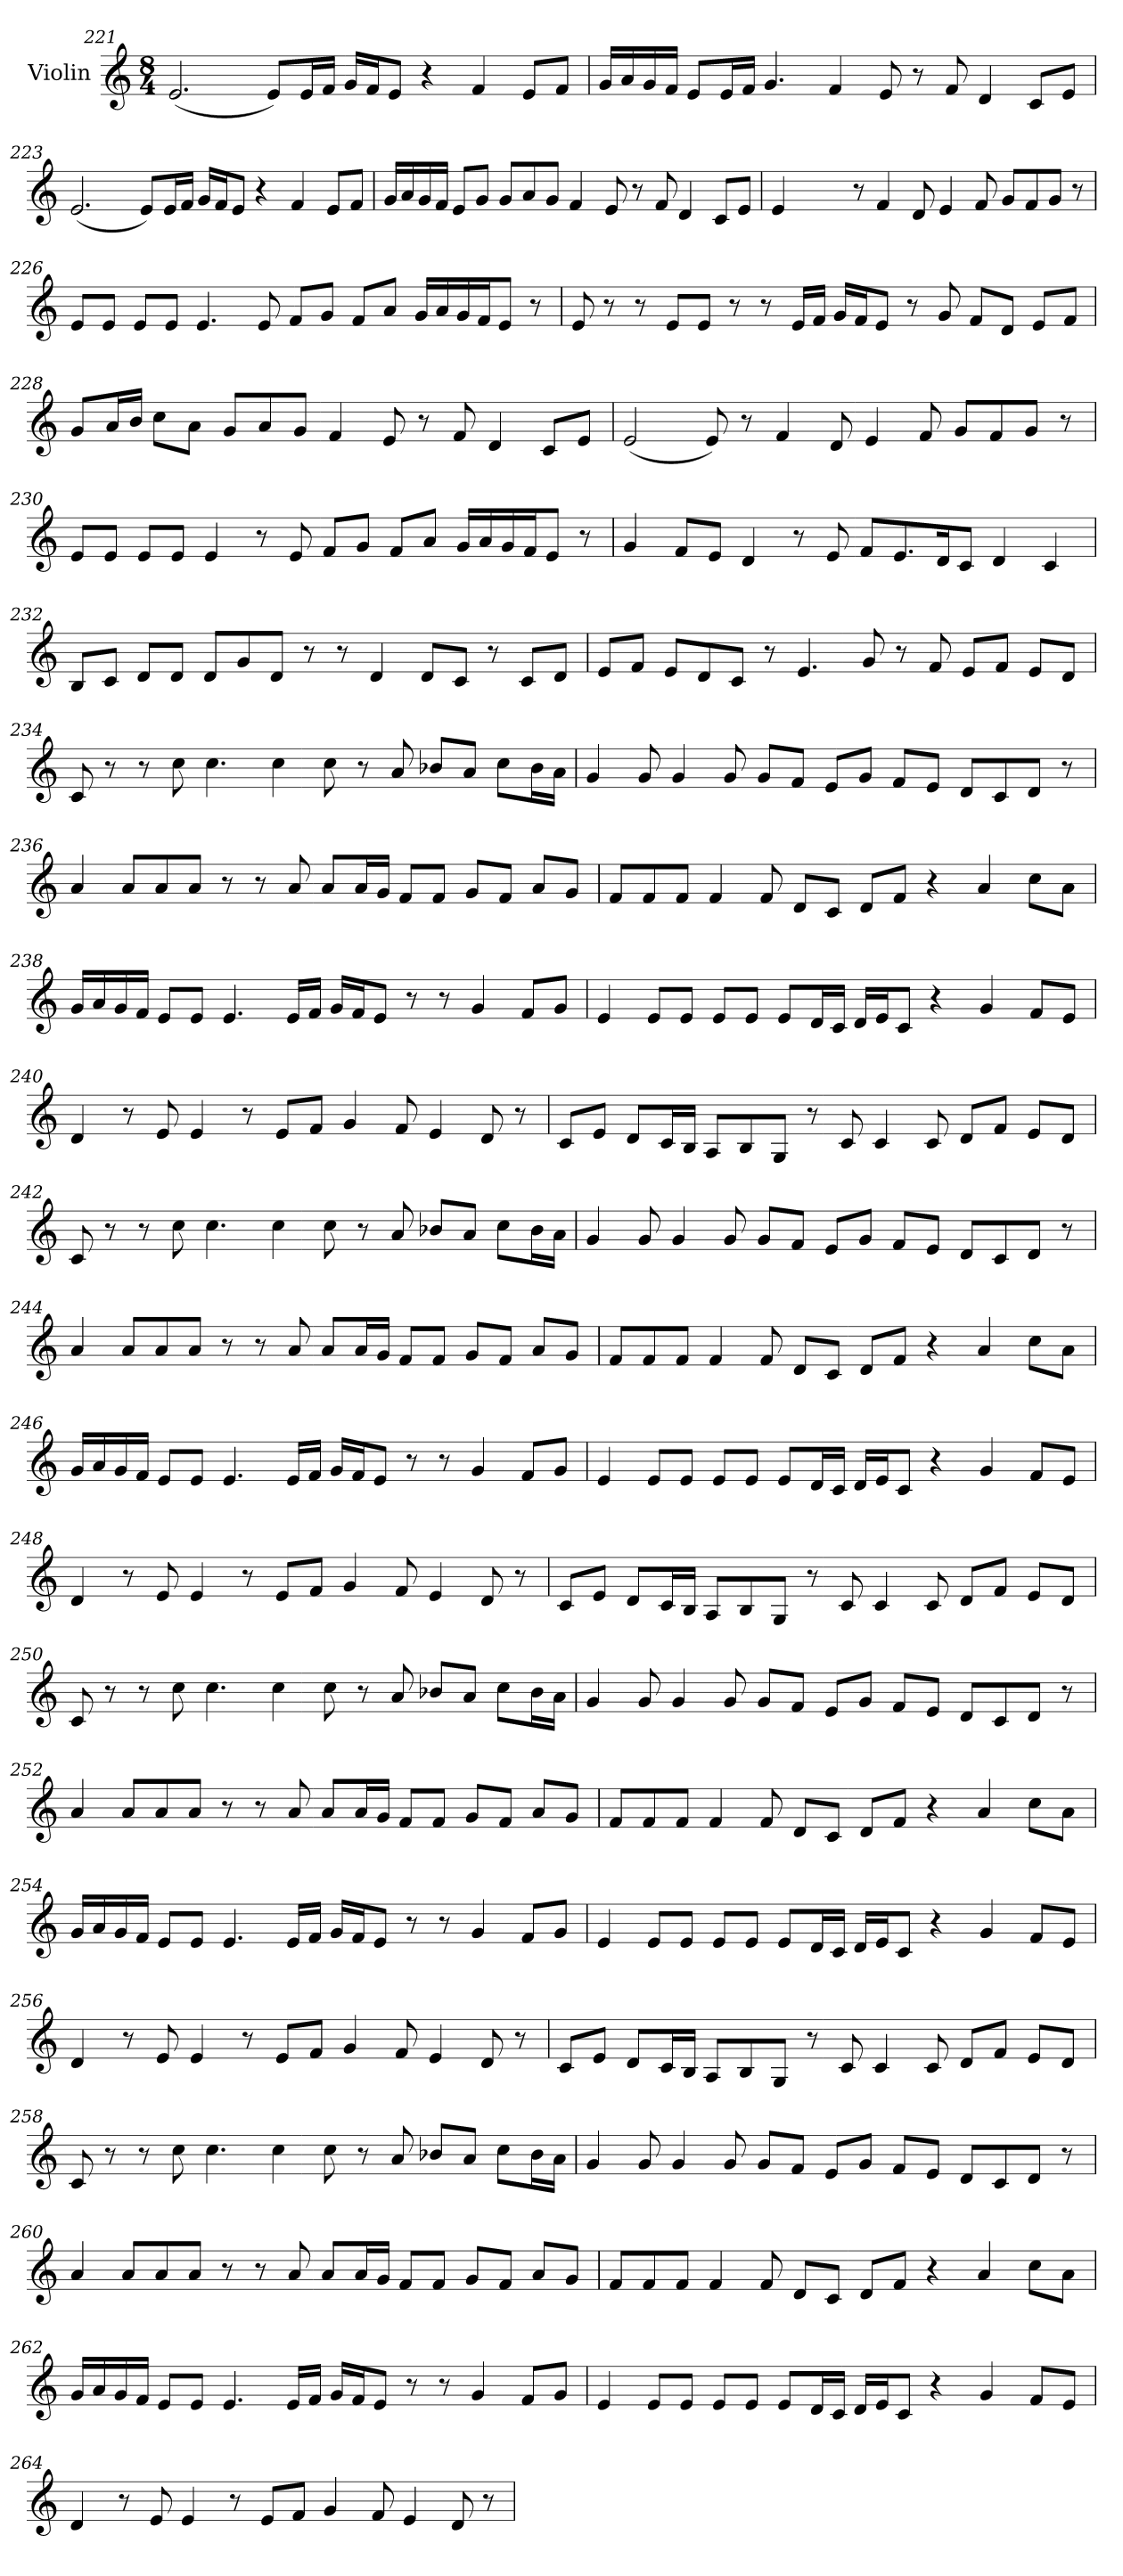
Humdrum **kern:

**kern
*part1
*staff1
*I"Violin
*clefG2
*k[]
*M8/4
=221
(<2.e/
8e/L)
16e/L
16f/JJ
16g/LL
16f/J
8e/J
4r
4f/
8e/L
8f/J
!!LO:LB:g=z
=222
16g/LL
16a/
16g/
16f/JJ
8e/L
16e/L
16f/JJ
4.g/
4f/
8e/
8r
8f/
4d/
8c/L
8e/J
!!LO:LB:g=z
=223
(<2.e/
8e/L)
16e/L
16f/JJ
16g/LL
16f/J
8e/J
4r
4f/
8e/L
8f/J
=224
16g/LL
16a/
16g/
16f/JJ
8e/L
8g/J
8g/L
8a/
8g/J
4f/
8e/
8r
8f/
4d/
8c/L
8e/J
!!LO:PB:g=z
=225
4e/
4.ryy
8r
4f/
8d/
4e/
8f/
8g/L
8f/
8g/J
8r
=226
8e/L
8e/J
8e/L
8e/J
4.e/
8e/
8f/L
8g/J
8f/L
8a/J
16g/LL
16a/
16g/
16f/J
8e/J
8r
!!LO:LB:g=z
=227
8e/
8r
8r
8e/L
8e/J
8r
8r
16e/LL
16f/JJ
16g/LL
16f/J
8e/J
8r
8g/
8f/L
8d/J
8e/L
8f/J
=228
8g/L
16a/L
16b/JJ
8cc\L
8a\J
8g/L
8a/
8g/J
4f/
8e/
8r
8f/
4d/
8c/L
8e/J
!!LO:LB:g=z
=229
(<2e/
8e/)
8r
4f/
8d/
4e/
8f/
8g/L
8f/
8g/J
8r
=230
8e/L
8e/J
8e/L
8e/J
4e/
8r
8e/
8f/L
8g/J
8f/L
8a/J
16g/LL
16a/
16g/
16f/J
8e/J
8r
!!LO:LB:g=z
=231
4g/
8f/L
8e/J
4d/
8r
8e/
8f/L
8.e/
16d/K
8c/J
4d/
4c/
=232
8B/L
8c/J
8d/L
8d/J
8d/L
8g/
8d/J
8r
8r
4d/
8d/L
8c/J
8r
8c/L
8d/J
!!LO:LB:g=z
=233
8e/L
8f/J
8e/L
8d/
8c/J
8r
4.e/
8g/
8r
8f/
8e/L
8f/J
8e/L
8d/J
=234
8c/
8r
8r
8cc\
4.cc\
4cc\
8cc\
8r
8a/
8b-X/L
8a/J
8cc\L
16b-\L
16a\JJ
!!LO:LB:g=z
=235
4g/
8g/
4g/
8g/
8g/L
8f/J
8e/L
8g/J
8f/L
8e/J
8d/L
8c/
8d/J
8r
=236
4a/
8a/L
8a/
8a/J
8r
8r
8a/
8a/L
16a/L
16g/JJ
8f/L
8f/J
8g/L
8f/J
8a/L
8g/J
!!LO:LB:g=z
=237
8f/L
8f/
8f/J
4f/
8f/
8d/L
8c/J
8d/L
8f/J
4r
4a/
8cc\L
8a\J
=238
16g/LL
16a/
16g/
16f/JJ
8e/L
8e/J
4.e/
16e/LL
16f/JJ
16g/LL
16f/J
8e/J
8r
8r
4g/
8f/L
8g/J
!!LO:LB:g=z
=239
4e/
8e/L
8e/J
8e/L
8e/J
8e/L
16d/L
16c/JJ
16d/LL
16e/J
8c/J
4r
4g/
8f/L
8e/J
=240
4d/
8r
8e/
4e/
8r
8e/L
8f/J
4g/
8f/
4e/
8d/
8r
!!LO:PB:g=z
=241
8c/L
8e/J
8d/L
16c/L
16B/JJ
8A/L
8B/
8G/J
8r
8c/
4c/
8c/
8d/L
8f/J
8e/L
8d/J
=242
8c/
8r
8r
8cc\
4.cc\
4cc\
8cc\
8r
8a/
8b-X/L
8a/J
8cc\L
16b-\L
16a\JJ
!!LO:LB:g=z
=243
4g/
8g/
4g/
8g/
8g/L
8f/J
8e/L
8g/J
8f/L
8e/J
8d/L
8c/
8d/J
8r
=244
4a/
8a/L
8a/
8a/J
8r
8r
8a/
8a/L
16a/L
16g/JJ
8f/L
8f/J
8g/L
8f/J
8a/L
8g/J
!!LO:LB:g=z
=245
8f/L
8f/
8f/J
4f/
8f/
8d/L
8c/J
8d/L
8f/J
4r
4a/
8cc\L
8a\J
=246
16g/LL
16a/
16g/
16f/JJ
8e/L
8e/J
4.e/
16e/LL
16f/JJ
16g/LL
16f/J
8e/J
8r
8r
4g/
8f/L
8g/J
!!LO:LB:g=z
=247
4e/
8e/L
8e/J
8e/L
8e/J
8e/L
16d/L
16c/JJ
16d/LL
16e/J
8c/J
4r
4g/
8f/L
8e/J
=248
4d/
8r
8e/
4e/
8r
8e/L
8f/J
4g/
8f/
4e/
8d/
8r
!!LO:LB:g=z
=249
8c/L
8e/J
8d/L
16c/L
16B/JJ
8A/L
8B/
8G/J
8r
8c/
4c/
8c/
8d/L
8f/J
8e/L
8d/J
=250
8c/
8r
8r
8cc\
4.cc\
4cc\
8cc\
8r
8a/
8b-X/L
8a/J
8cc\L
16b-\L
16a\JJ
!!LO:LB:g=z
=251
4g/
8g/
4g/
8g/
8g/L
8f/J
8e/L
8g/J
8f/L
8e/J
8d/L
8c/
8d/J
8r
=252
4a/
8a/L
8a/
8a/J
8r
8r
8a/
8a/L
16a/L
16g/JJ
8f/L
8f/J
8g/L
8f/J
8a/L
8g/J
!!LO:LB:g=z
=253
8f/L
8f/
8f/J
4f/
8f/
8d/L
8c/J
8d/L
8f/J
4r
4a/
8cc\L
8a\J
=254
16g/LL
16a/
16g/
16f/JJ
8e/L
8e/J
4.e/
16e/LL
16f/JJ
16g/LL
16f/J
8e/J
8r
8r
4g/
8f/L
8g/J
!!LO:LB:g=z
=255
4e/
8e/L
8e/J
8e/L
8e/J
8e/L
16d/L
16c/JJ
16d/LL
16e/J
8c/J
4r
4g/
8f/L
8e/J
=256
4d/
8r
8e/
4e/
8r
8e/L
8f/J
4g/
8f/
4e/
8d/
8r
!!LO:PB:g=z
=257
8c/L
8e/J
8d/L
16c/L
16B/JJ
8A/L
8B/
8G/J
8r
8c/
4c/
8c/
8d/L
8f/J
8e/L
8d/J
=258
8c/
8r
8r
8cc\
4.cc\
4cc\
8cc\
8r
8a/
8b-X/L
8a/J
8cc\L
16b-\L
16a\JJ
!!LO:LB:g=z
=259
4g/
8g/
4g/
8g/
8g/L
8f/J
8e/L
8g/J
8f/L
8e/J
8d/L
8c/
8d/J
8r
=260
4a/
8a/L
8a/
8a/J
8r
8r
8a/
8a/L
16a/L
16g/JJ
8f/L
8f/J
8g/L
8f/J
8a/L
8g/J
!!LO:LB:g=z
=261
8f/L
8f/
8f/J
4f/
8f/
8d/L
8c/J
8d/L
8f/J
4r
4a/
8cc\L
8a\J
=262
16g/LL
16a/
16g/
16f/JJ
8e/L
8e/J
4.e/
16e/LL
16f/JJ
16g/LL
16f/J
8e/J
8r
8r
4g/
8f/L
8g/J
!!LO:LB:g=z
=263
4e/
8e/L
8e/J
8e/L
8e/J
8e/L
16d/L
16c/JJ
16d/LL
16e/J
8c/J
4r
4g/
8f/L
8e/J
=264
4d/
8r
8e/
4e/
8r
8e/L
8f/J
4g/
8f/
4e/
8d/
8r
=
*-
